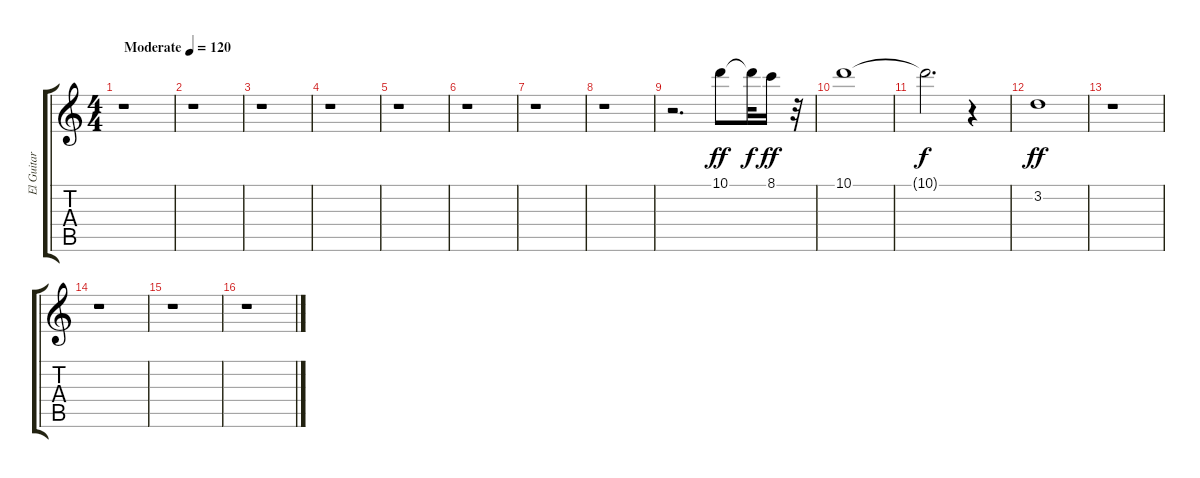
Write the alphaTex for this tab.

\track ("El Guitar" "El Guitar") {instrument electricguitarjazz}
\staff {score tabs}
\tuning (E4 B3 G3 D3 A2 E2) {hide}
\ts (4 4)
\tempo (120 "Moderate")
\clef g2
\ks c
r.1{dy ff instrument electricguitarjazz} |
r.1 |
r.1 |
r.1 |
r.1 |
r.1 |
r.1 |
r.1 |
r.2{d} 10.1.8 10.1{t}.32{dy f} 8.1.16{dy ff} r.32 |
10.1.1 |
10.1{t}.2{d dy f} r.4 |
3.2.1{dy ff} |
r.1 |
r.1 |
r.1 |
r.1
